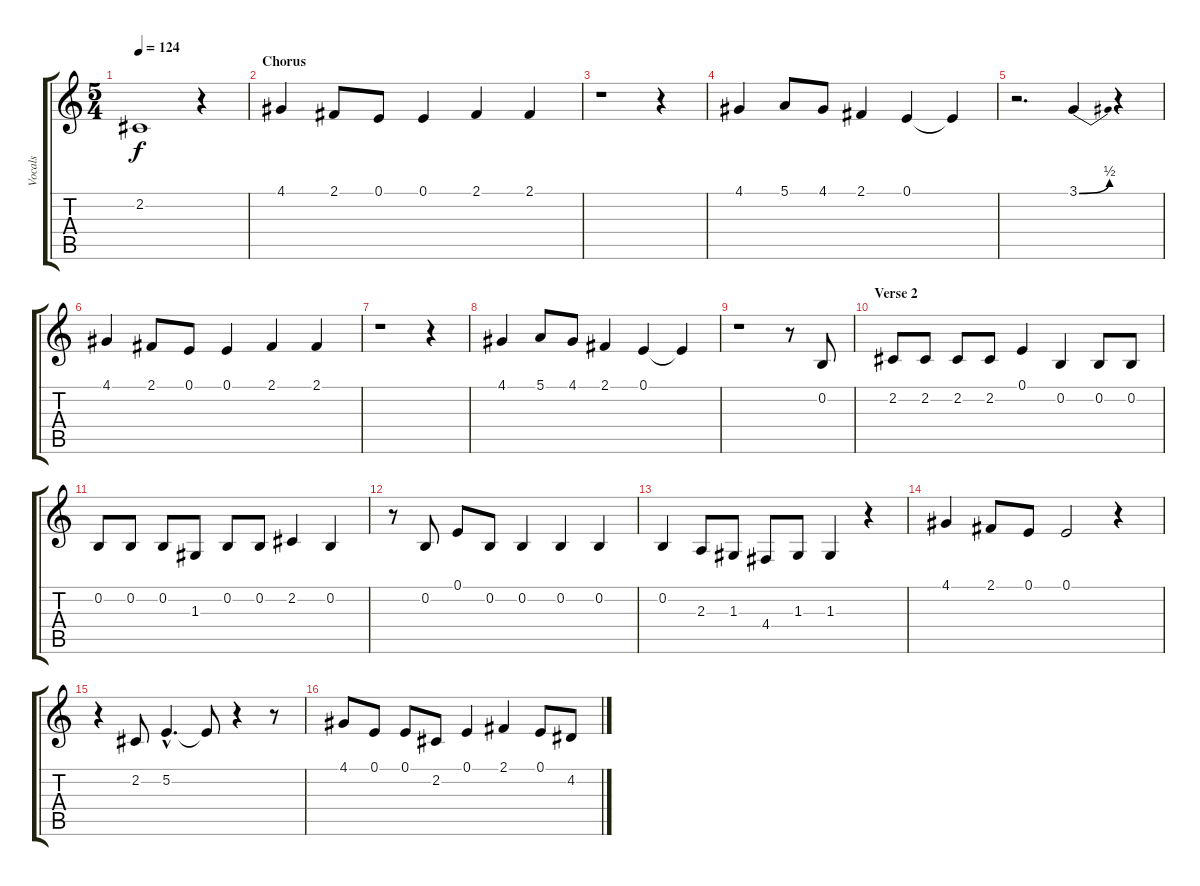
\track ("Vocals" "Vocals") {instrument lead6voice}
\staff {score tabs}
\tuning (E4 B3 G3 D3 A2 E2) {hide}
\ts (5 4)
\tempo 124
\clef g2
\ks c
2.2.1{dy f} r.4 |
\section ("" "Chorus")
4.1.4 2.1.8 0.1.8 0.1.4 2.1.4 2.1.4 |
r.1 r.4 |
4.1.4 5.1.8 4.1.8 2.1.4 0.1.4 0.1{t}.4 |
r.2{d} 3.1{be (bend 0 0 60 2)}.4 r.4 |
4.1.4 2.1.8 0.1.8 0.1.4 2.1.4 2.1.4 |
r.1 r.4 |
4.1.4 5.1.8 4.1.8 2.1.4 0.1.4 0.1{t}.4 |
r.1 r.8 0.2.8 |
\section ("" "Verse 2")
2.2.8 2.2.8 2.2.8 2.2.8 0.1.4 0.2.4 0.2.8 0.2.8 |
0.2.8 0.2.8 0.2.8 1.3.8 0.2.8 0.2.8 2.2.4 0.2.4 |
r.8 0.2.8 0.1.8 0.2.8 0.2.4 0.2.4 0.2.4 |
0.2.4 2.3.8 1.3.8 4.4.8 1.3.8 1.3.4 r.4 |
4.1.4 2.1.8 0.1.8 0.1.2 r.4 |
r.4 2.2.8 5.2{hac}.4{d} 5.2{t}.8 r.4 r.8 |
4.1.8 0.1.8 0.1.8 2.2.8 0.1.4 2.1.4 0.1.8 4.2.8
